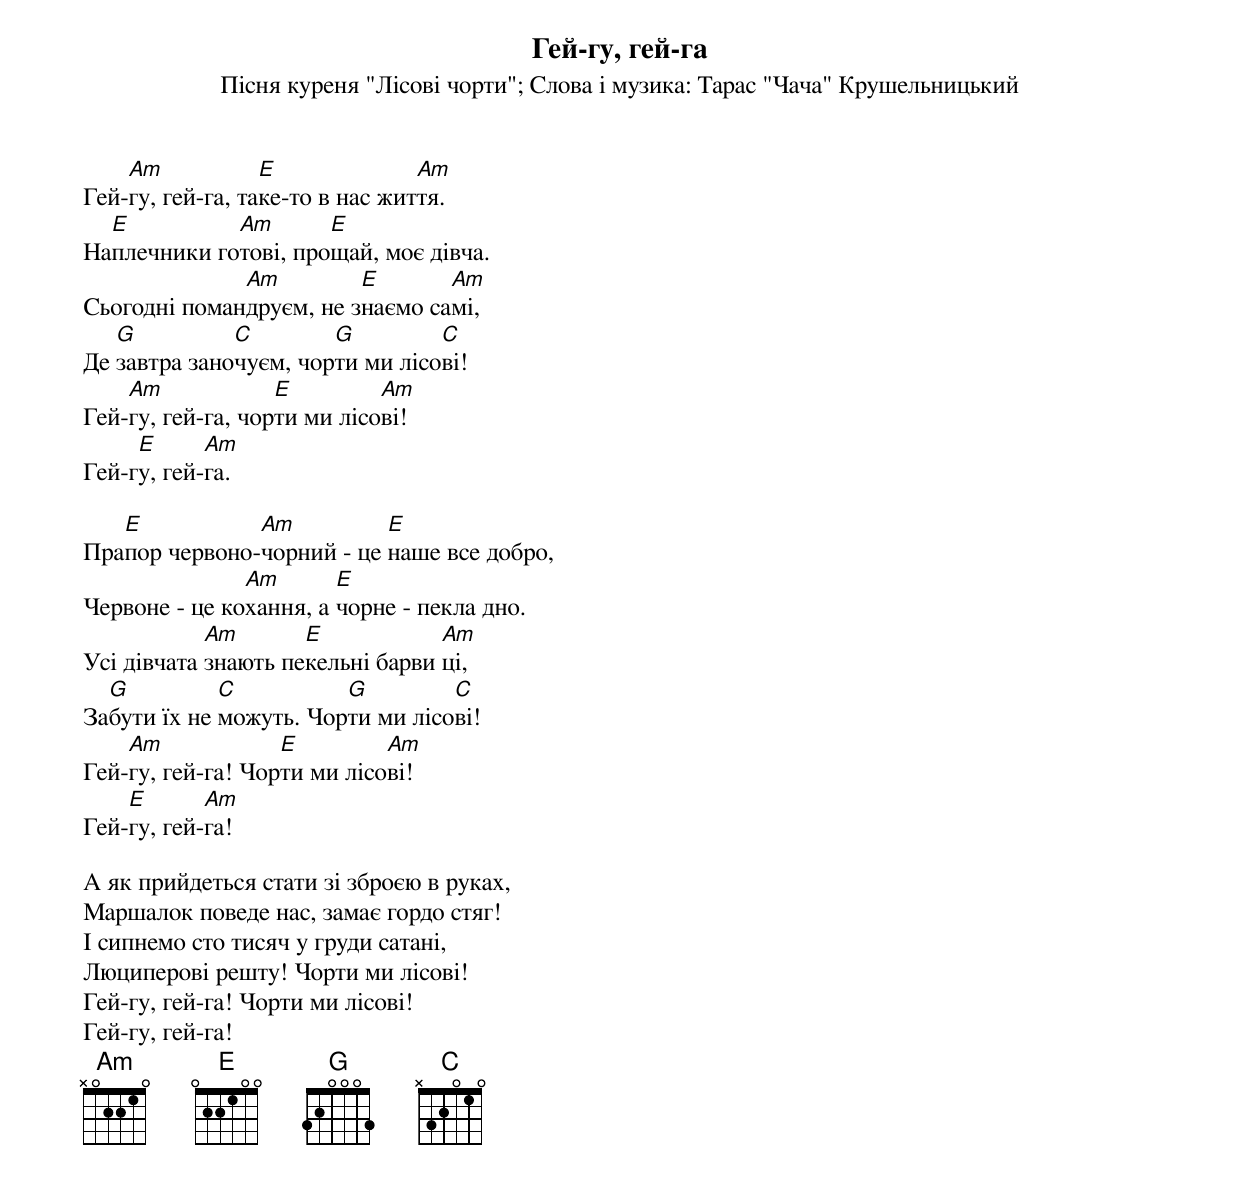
{title: Гей-гу, гей-га}
{subtitle: Пісня куреня "Лісові чорти"}
{subtitle: Слова і музика: Тарас "Чача" Крушельницький}

Гей-[Am]гу, гей-га, та[E]ке-то в нас жит[Am]тя.
На[E]плечники го[Am]тові, про[E]щай, моє дівча.
Сьогодні поман[Am]друєм, не з[E]наємо са[Am]мі,
Де [G]завтра зано[C]чуєм, чор[G]ти ми лісо[C]ві!
Гей-[Am]гу, гей-га, чор[E]ти ми лісо[Am]ві!
Гей-г[E]у, гей-[Am]га.

Пра[E]пор червоно-[Am]чорний - це [E]наше все добро,
Червоне - це ко[Am]хання, а [E]чорне - пекла дно.
Усі дівчата [Am]знають пе[E]кельні барви [Am]ці,
За[G]бути їх не [C]можуть. Чор[G]ти ми лісо[C]ві!
Гей-[Am]гу, гей-га! Чор[E]ти ми лісо[Am]ві!
Гей-[E]гу, гей-[Am]га!

А як прийдеться стати зі зброєю в руках,
Маршалок поведе нас, замає гордо стяг!
І сипнемо сто тисяч у груди сатані,
Люциперові решту! Чорти ми лісові!
Гей-гу, гей-га! Чорти ми лісові!
Гей-гу, гей-га!
